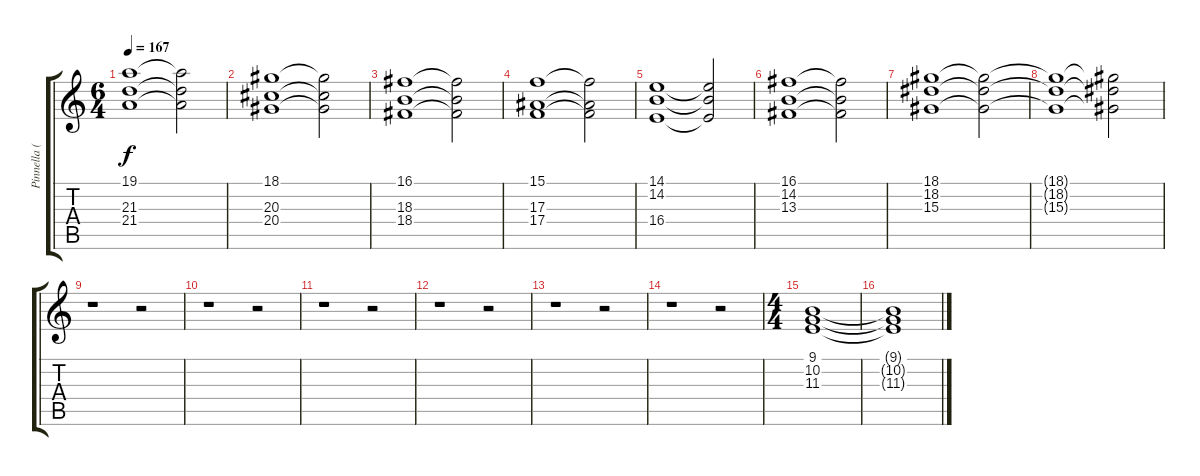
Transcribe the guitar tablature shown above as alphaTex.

\track ("Pinnella (strings)" "Pinnella (") {instrument synthstrings1}
\staff {score tabs}
\tuning (D4 A3 F3 C3 G2 D2) {hide}
\ts (6 4)
\tempo 167
\clef g2
\ks c
(19.1 21.3 21.4).1{dy f} (19.1{t} 21.3{t} 21.4{t}).2 |
(18.1 20.3 20.4).1 (18.1{t} 20.3{t} 20.4{t}).2 |
(16.1 18.3 18.4).1 (16.1{t} 18.3{t} 18.4{t}).2 |
(15.1 17.3 17.4).1 (15.1{t} 17.3{t} 17.4{t}).2 |
(14.1 14.2 16.4).1 (14.1{t} 14.2{t} 16.4{t}).2 |
(16.1 14.2 13.3).1 (16.1{t} 14.2{t} 13.3{t}).2 |
(18.1 18.2 15.3).1 (18.1{t} 18.2{t} 15.3{t}).2 |
(18.1{t} 18.2{t} 15.3{t}).1 (18.1{t} 18.2{t} 15.3{t}).2 |
r.1 r.2 |
r.1 r.2 |
r.1 r.2 |
r.1 r.2 |
r.1 r.2 |
r.1 r.2 |
\ts (4 4)
(9.1 10.2 11.3).1{volume 9} |
(9.1{t} 10.2{t} 11.3{t}).1
